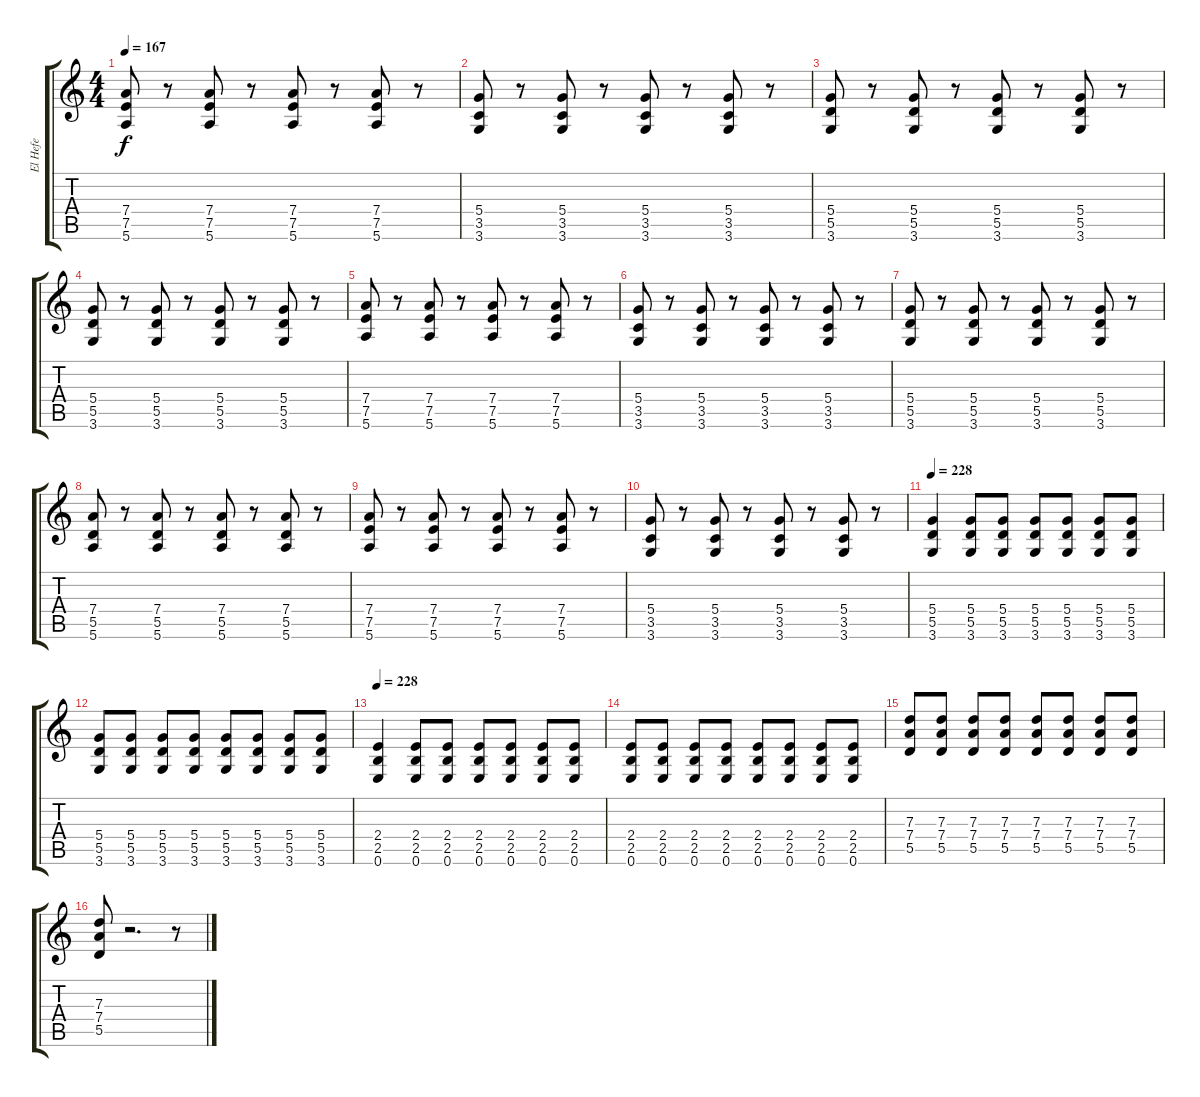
\track ("El Hefe" "El Hefe") {instrument overdrivenguitar}
\staff {score tabs}
\tuning (E4 B3 G3 D3 A2 E2) {hide}
\ts (4 4)
\tempo 167
\clef g2
\ks c
(7.4 7.5 5.6).8{dy f} r.8 (7.4 7.5 5.6).8 r.8 (7.4 7.5 5.6).8 r.8 (7.4 7.5 5.6).8 r.8 |
(5.4 3.5 3.6).8 r.8 (5.4 3.5 3.6).8 r.8 (5.4 3.5 3.6).8 r.8 (5.4 3.5 3.6).8 r.8 |
(5.4 5.5 3.6).8 r.8 (5.4 5.5 3.6).8 r.8 (5.4 5.5 3.6).8 r.8 (5.4 5.5 3.6).8 r.8 |
(5.4 5.5 3.6).8 r.8 (5.4 5.5 3.6).8 r.8 (5.4 5.5 3.6).8 r.8 (5.4 5.5 3.6).8 r.8 |
(7.4 7.5 5.6).8 r.8 (7.4 7.5 5.6).8 r.8 (7.4 7.5 5.6).8 r.8 (7.4 7.5 5.6).8 r.8 |
(5.4 3.5 3.6).8 r.8 (5.4 3.5 3.6).8 r.8 (5.4 3.5 3.6).8 r.8 (5.4 3.5 3.6).8 r.8 |
(5.4 5.5 3.6).8 r.8 (5.4 5.5 3.6).8 r.8 (5.4 5.5 3.6).8 r.8 (5.4 5.5 3.6).8 r.8 |
(7.4 5.5 5.6).8 r.8 (7.4 5.5 5.6).8 r.8 (7.4 5.5 5.6).8 r.8 (7.4 5.5 5.6).8 r.8 |
(7.4 7.5 5.6).8 r.8 (7.4 7.5 5.6).8 r.8 (7.4 7.5 5.6).8 r.8 (7.4 7.5 5.6).8 r.8 |
(5.4 3.5 3.6).8 r.8 (5.4 3.5 3.6).8 r.8 (5.4 3.5 3.6).8 r.8 (5.4 3.5 3.6).8 r.8 |
\tempo 228
(5.4 5.5 3.6).4{volume 14 balance 3 instrument overdrivenguitar} (5.4 5.5 3.6).8 (5.4 5.5 3.6).8 (5.4 5.5 3.6).8 (5.4 5.5 3.6).8 (5.4 5.5 3.6).8 (5.4 5.5 3.6).8 |
(5.4 5.5 3.6).8 (5.4 5.5 3.6).8 (5.4 5.5 3.6).8 (5.4 5.5 3.6).8 (5.4 5.5 3.6).8 (5.4 5.5 3.6).8 (5.4 5.5 3.6).8 (5.4 5.5 3.6).8 |
\tempo 228
(2.4 2.5 0.6).4{volume 14 balance 3} (2.4 2.5 0.6).8 (2.4 2.5 0.6).8 (2.4 2.5 0.6).8 (2.4 2.5 0.6).8 (2.4 2.5 0.6).8 (2.4 2.5 0.6).8 |
(2.4 2.5 0.6).8 (2.4 2.5 0.6).8 (2.4 2.5 0.6).8 (2.4 2.5 0.6).8 (2.4 2.5 0.6).8 (2.4 2.5 0.6).8 (2.4 2.5 0.6).8 (2.4 2.5 0.6).8 |
(7.3 7.4 5.5).8 (7.3 7.4 5.5).8 (7.3 7.4 5.5).8 (7.3 7.4 5.5).8 (7.3 7.4 5.5).8 (7.3 7.4 5.5).8 (7.3 7.4 5.5).8 (7.3 7.4 5.5).8 |
(7.3 7.4 5.5).8 r.2{d} r.8
